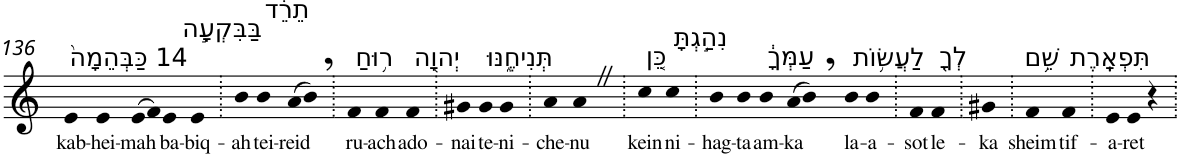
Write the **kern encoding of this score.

**kern	**text
*part1	*part1
*staff1	*staff1
*I"Piano	*
*I'Pno	*
!!LO:PB:g=z
*clefG2	*
*k[]	*
=136	=136
!LO:TX:a:t=14 כַּבְּהֵמָה֙	!
!	!LO:LY:b
4e	kab-
!	!LO:LY:b
4e	-hei-
!	!LO:LY:b
(>8e	-mah
8f)	.
!LO:TX:a:t=בַּבִּקְעָ֣ה	!
!	!LO:LY:b
4e	ba-
!	!LO:LY:b
4e	-biq-
=137.	=137.
!	!LO:LY:b
4b	-ah
!LO:TX:a:t=תֵרֵ֔ד	!
!	!LO:LY:b
4b	tei-
!	!LO:LY:b
(8a	-reid
8b,)	.
=138.	=138.
!LO:TX:a:t=ר֥וּחַ	!
!	!LO:LY:b
4f	ru-
!	!LO:LY:b
4f	-ach
!LO:TX:a:t=יְהוָ֖ה	!
!	!LO:LY:b
4f	ado-
=139.	=139.
!	!LO:LY:b
4g#X	-nai
!LO:TX:a:t=תְּנִיחֶ֑נּוּ	!
!	!LO:LY:b
4g#	te-
!	!LO:LY:b
4g#	-ni-
=140.	=140.
!	!LO:LY:b
4a	-che-
!	!LO:LY:b
4aZ	-nu
=141.	=141.
!LO:TX:a:t=כֵּ֚ן	!
!	!LO:LY:b
4cc	kein
!LO:TX:a:t=נִהַ֣גְתָּ	!
!	!LO:LY:b
4cc	ni-
=142.	=142.
!	!LO:LY:b
4b	-hag-
!	!LO:LY:b
4b	-ta
!LO:TX:a:t=עַמְּךָ֔	!
!	!LO:LY:b
4b	am-
!	!LO:LY:b
(8a	-ka
8b,)	.
!LO:TX:a:t=לַעֲשׂ֥וֹת	!
!	!LO:LY:b
4b	la-
!	!LO:LY:b
4b	-a-
=143.	=143.
!	!LO:LY:b
4f	-sot
!LO:TX:a:t=לְךָ֖	!
!	!LO:LY:b
4f	le-
=144.	=144.
!	!LO:LY:b
4g#X	-ka
=145.	=145.
!LO:TX:a:t=שֵׁ֥ם	!
!	!LO:LY:b
4f	sheim
!LO:TX:a:t=תִּפְאָֽרֶת	!
!	!LO:LY:b
4f	tif-
=146.	=146.
!	!LO:LY:b
4e	-a-
!	!LO:LY:b
4e	-ret
4r	.
=.	=.
*-	*-
